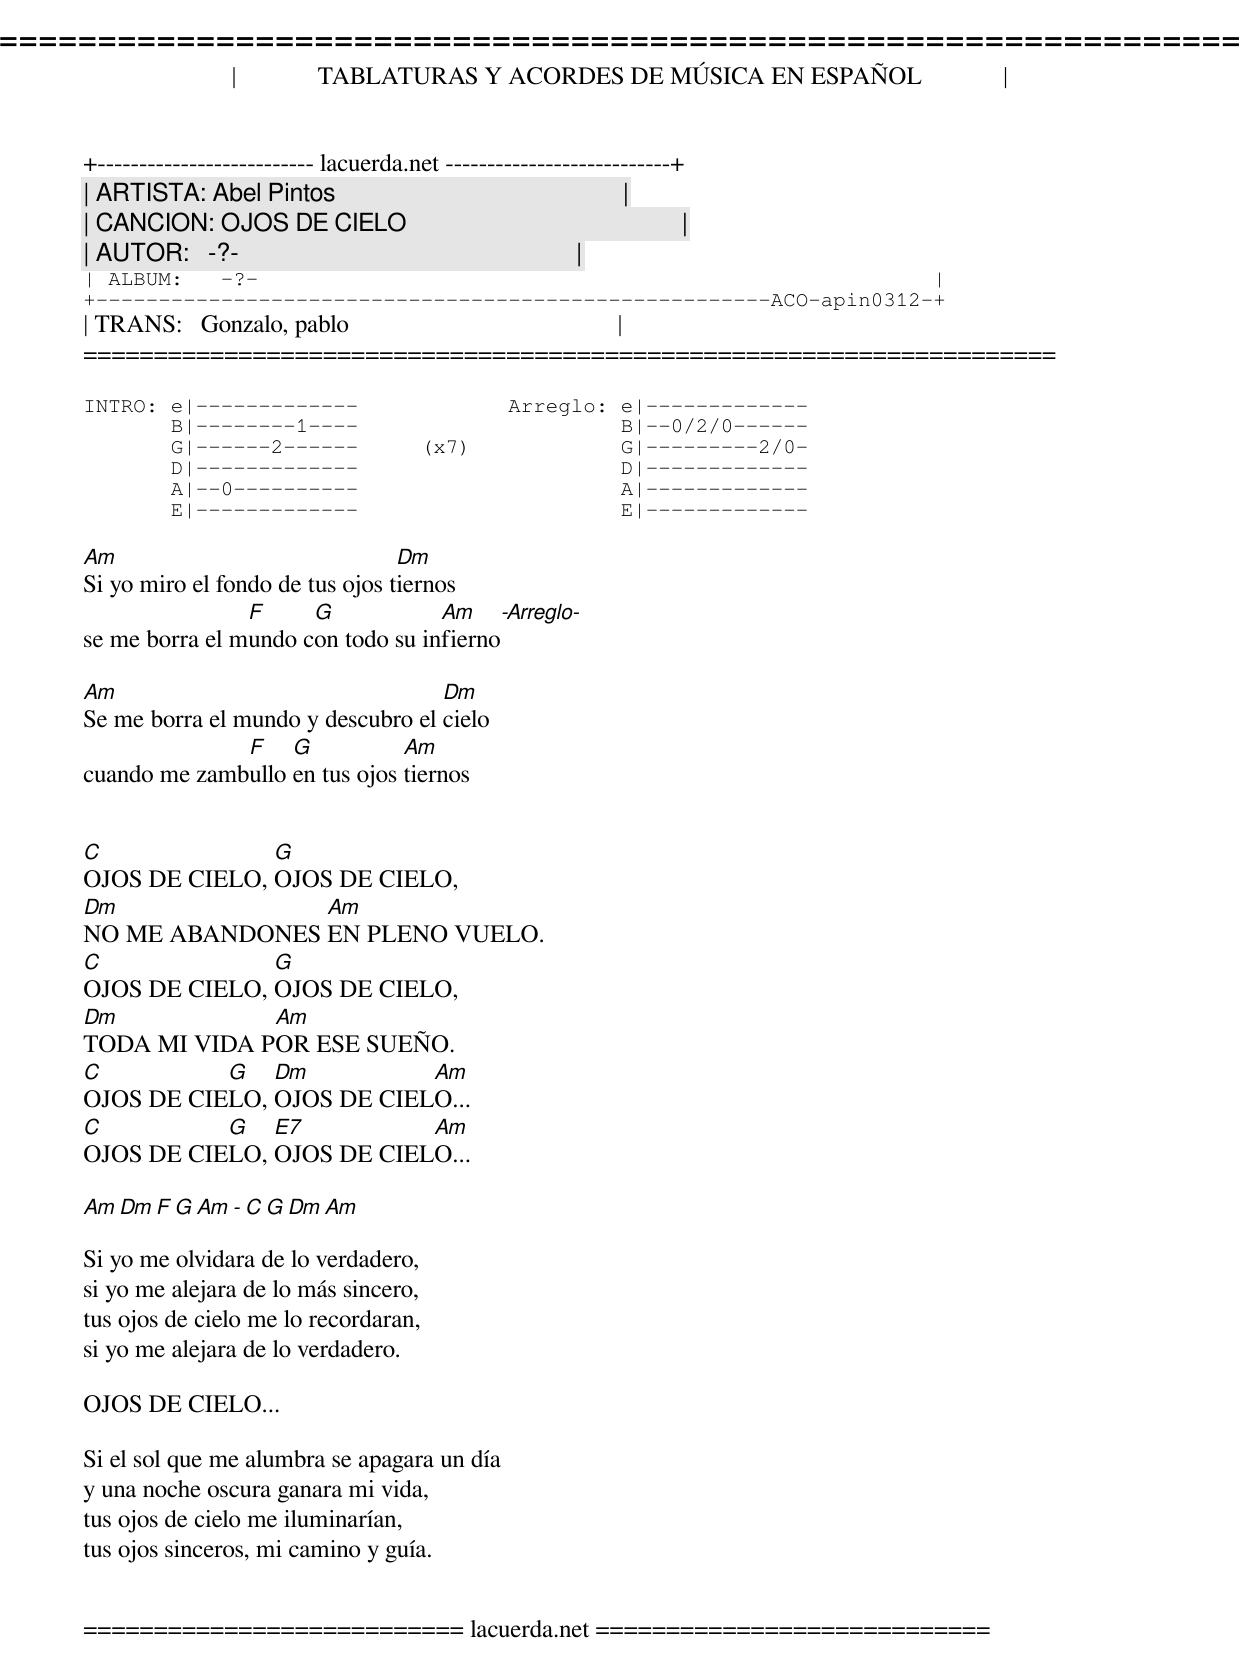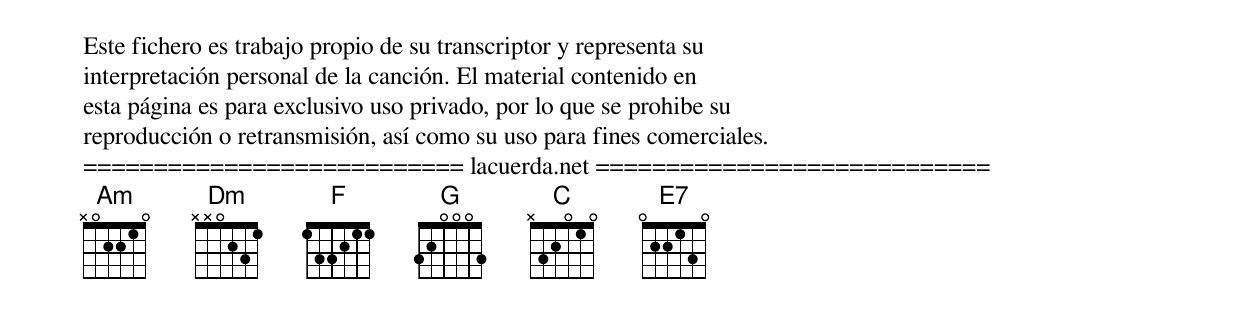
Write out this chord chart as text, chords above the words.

=====================================================================
|             TABLATURAS Y ACORDES DE MÚSICA EN ESPAÑOL             |
+-------------------------- lacuerda.net ---------------------------+
| ARTISTA: Abel Pintos                                              |
| CANCION: OJOS DE CIELO                                            |
| AUTOR:   -?-                                                      |
| ALBUM:   -?-                                                      |
+------------------------------------------------------ACO-apin0312-+
| TRANS:   Gonzalo, pablo                                           |
=====================================================================

INTRO: e|-------------            Arreglo: e|-------------
       B|--------1----                     B|--0/2/0------
       G|------2------     (x7)            G|---------2/0-
       D|-------------                     D|-------------
       A|--0----------                     A|-------------
       E|-------------                     E|-------------

Am                               Dm
Si yo miro el fondo de tus ojos tiernos
                F     G            Am       -Arreglo-
se me borra el mundo con todo su infierno

Am                                 Dm
Se me borra el mundo y descubro el cielo
              F    G           Am
cuando me zambullo en tus ojos tiernos


C              G
OJOS DE CIELO, OJOS DE CIELO,
Dm              Am
NO ME ABANDONES EN PLENO VUELO.
C              G
OJOS DE CIELO, OJOS DE CIELO,
Dm            Am
TODA MI VIDA POR ESE SUEÑO.
C          G   Dm          Am
OJOS DE CIELO, OJOS DE CIELO...
C          G   E7          Am
OJOS DE CIELO, OJOS DE CIELO...

Am Dm F G Am - C G Dm Am

Si yo me olvidara de lo verdadero,
si yo me alejara de lo más sincero,
tus ojos de cielo me lo recordaran,
si yo me alejara de lo verdadero.

OJOS DE CIELO...

Si el sol que me alumbra se apagara un día
y una noche oscura ganara mi vida,
tus ojos de cielo me iluminarían,
tus ojos sinceros, mi camino y guía.


=========================== lacuerda.net ============================
Este fichero es trabajo propio de su transcriptor y representa su
interpretación personal de la canción. El material contenido en
esta página es para exclusivo uso privado, por lo que se prohibe su
reproducción o retransmisión, así como su uso para fines comerciales.
=========================== lacuerda.net ============================
